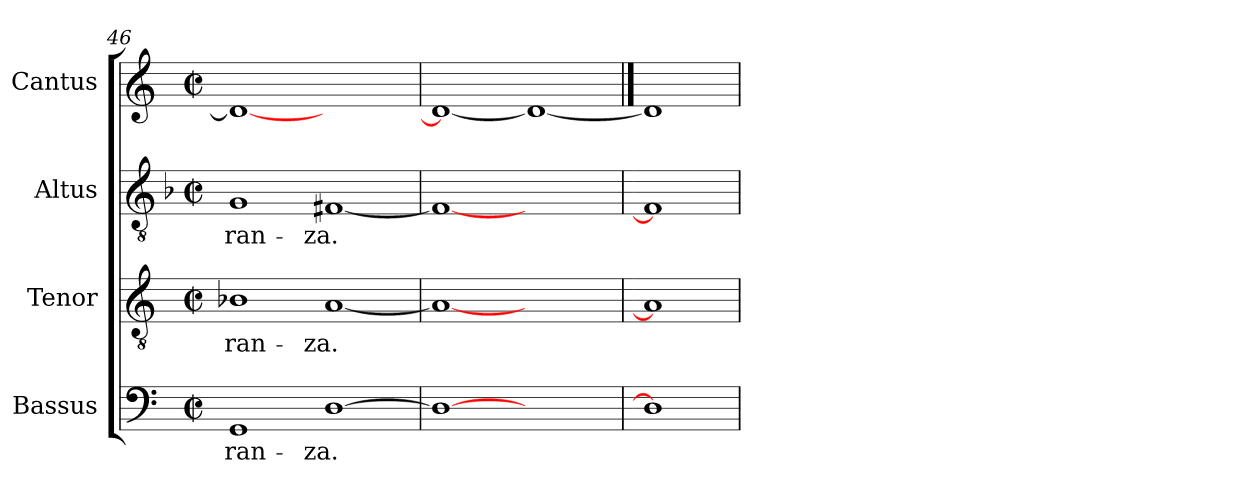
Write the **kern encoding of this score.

**kern	**text	**kern	**text	**kern	**text	**kern
*part4	*part4	*part3	*part3	*part2	*part2	*part1
*staff4	*staff4	*staff3	*staff3	*staff2	*staff2	*staff1
*I"Bassus	*	*I"Tenor	*	*I"Altus	*	*I"Cantus
*clefF4	*	*clefGv2	*	*clefGv2	*	*clefG2
*	*	*	*	*k[b-]	*	*
*	*	*	*	*F:	*	*
*M2/2	*	*M2/2	*	*M2/2	*	*M2/2
*met(c|)	*	*met(c|)	*	*met(c|)	*	*met(c|)
=46	=46	=46	=46	=46	=46	=46
!	!LO:LY:b:cj	!	!LO:LY:b:cj	!	!LO:LY:b:cj	!
1GG	-ran-	1B-	-ran-	1G	-ran-	1d_<
!	!LO:LY:b:cj	!	!LO:LY:b:cj	!	!LO:LY:b:cj	!
[>1D	-za.	[<1A	-za.	[<1F#	-za.	1ryy
=47	=47	=47	=47	=47	=47	=47
1D_	.	1A_	.	1F#_	.	1d_
1ryy	.	1ryy	.	1ryy	.	1d_
=48	==48	=48	==48	=48	==48	==48
1D]	.	1A]	.	1F#]	.	1d]
=	=	=	=	=	=	=
*-	*-	*-	*-	*-	*-	*-
